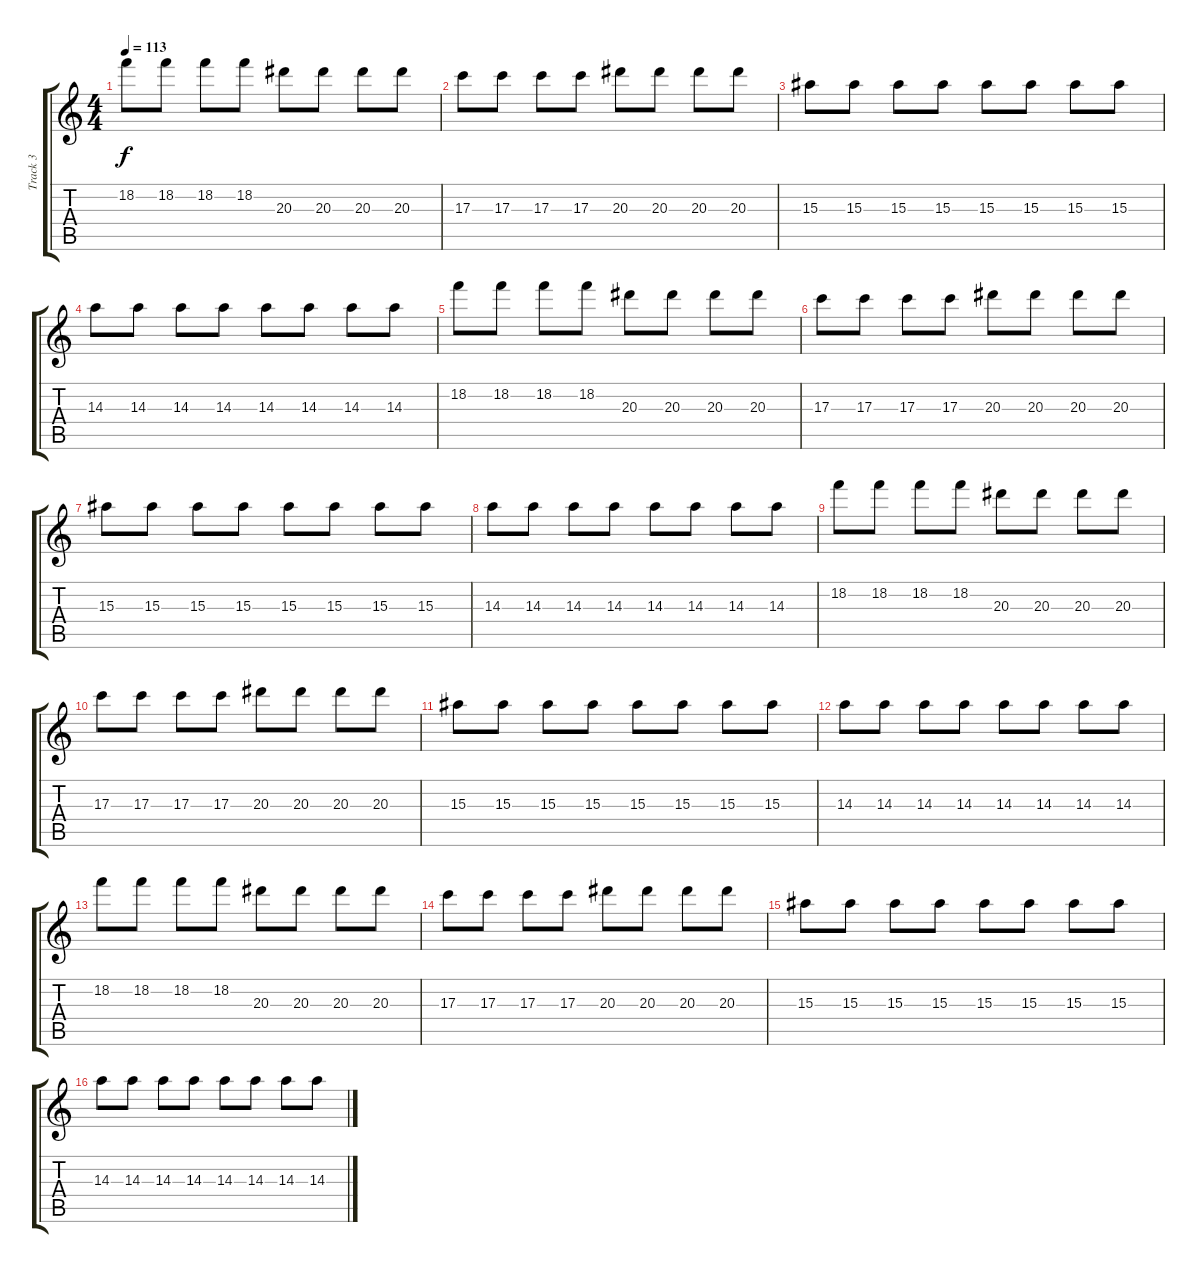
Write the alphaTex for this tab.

\track ("Track 3" "Track 3") {instrument electricguitarclean}
\staff {score tabs}
\tuning (E4 B3 G3 D3 A2 E2) {hide}
\ts (4 4)
\tempo 113
\clef g2
\ks c
18.2.8{dy f} 18.2.8 18.2.8 18.2.8 20.3.8 20.3.8 20.3.8 20.3.8 |
17.3.8 17.3.8 17.3.8 17.3.8 20.3.8 20.3.8 20.3.8 20.3.8 |
15.3.8 15.3.8 15.3.8 15.3.8 15.3.8 15.3.8 15.3.8 15.3.8 |
14.3.8 14.3.8 14.3.8 14.3.8 14.3.8 14.3.8 14.3.8 14.3.8 |
18.2.8 18.2.8 18.2.8 18.2.8 20.3.8 20.3.8 20.3.8 20.3.8 |
17.3.8 17.3.8 17.3.8 17.3.8 20.3.8 20.3.8 20.3.8 20.3.8 |
15.3.8 15.3.8 15.3.8 15.3.8 15.3.8 15.3.8 15.3.8 15.3.8 |
14.3.8 14.3.8 14.3.8 14.3.8 14.3.8 14.3.8 14.3.8 14.3.8 |
18.2.8 18.2.8 18.2.8 18.2.8 20.3.8 20.3.8 20.3.8 20.3.8 |
17.3.8 17.3.8 17.3.8 17.3.8 20.3.8 20.3.8 20.3.8 20.3.8 |
15.3.8 15.3.8 15.3.8 15.3.8 15.3.8 15.3.8 15.3.8 15.3.8 |
14.3.8 14.3.8 14.3.8 14.3.8 14.3.8 14.3.8 14.3.8 14.3.8 |
18.2.8 18.2.8 18.2.8 18.2.8 20.3.8 20.3.8 20.3.8 20.3.8 |
17.3.8 17.3.8 17.3.8 17.3.8 20.3.8 20.3.8 20.3.8 20.3.8 |
15.3.8 15.3.8 15.3.8 15.3.8 15.3.8 15.3.8 15.3.8 15.3.8 |
14.3.8 14.3.8 14.3.8 14.3.8 14.3.8 14.3.8 14.3.8 14.3.8
